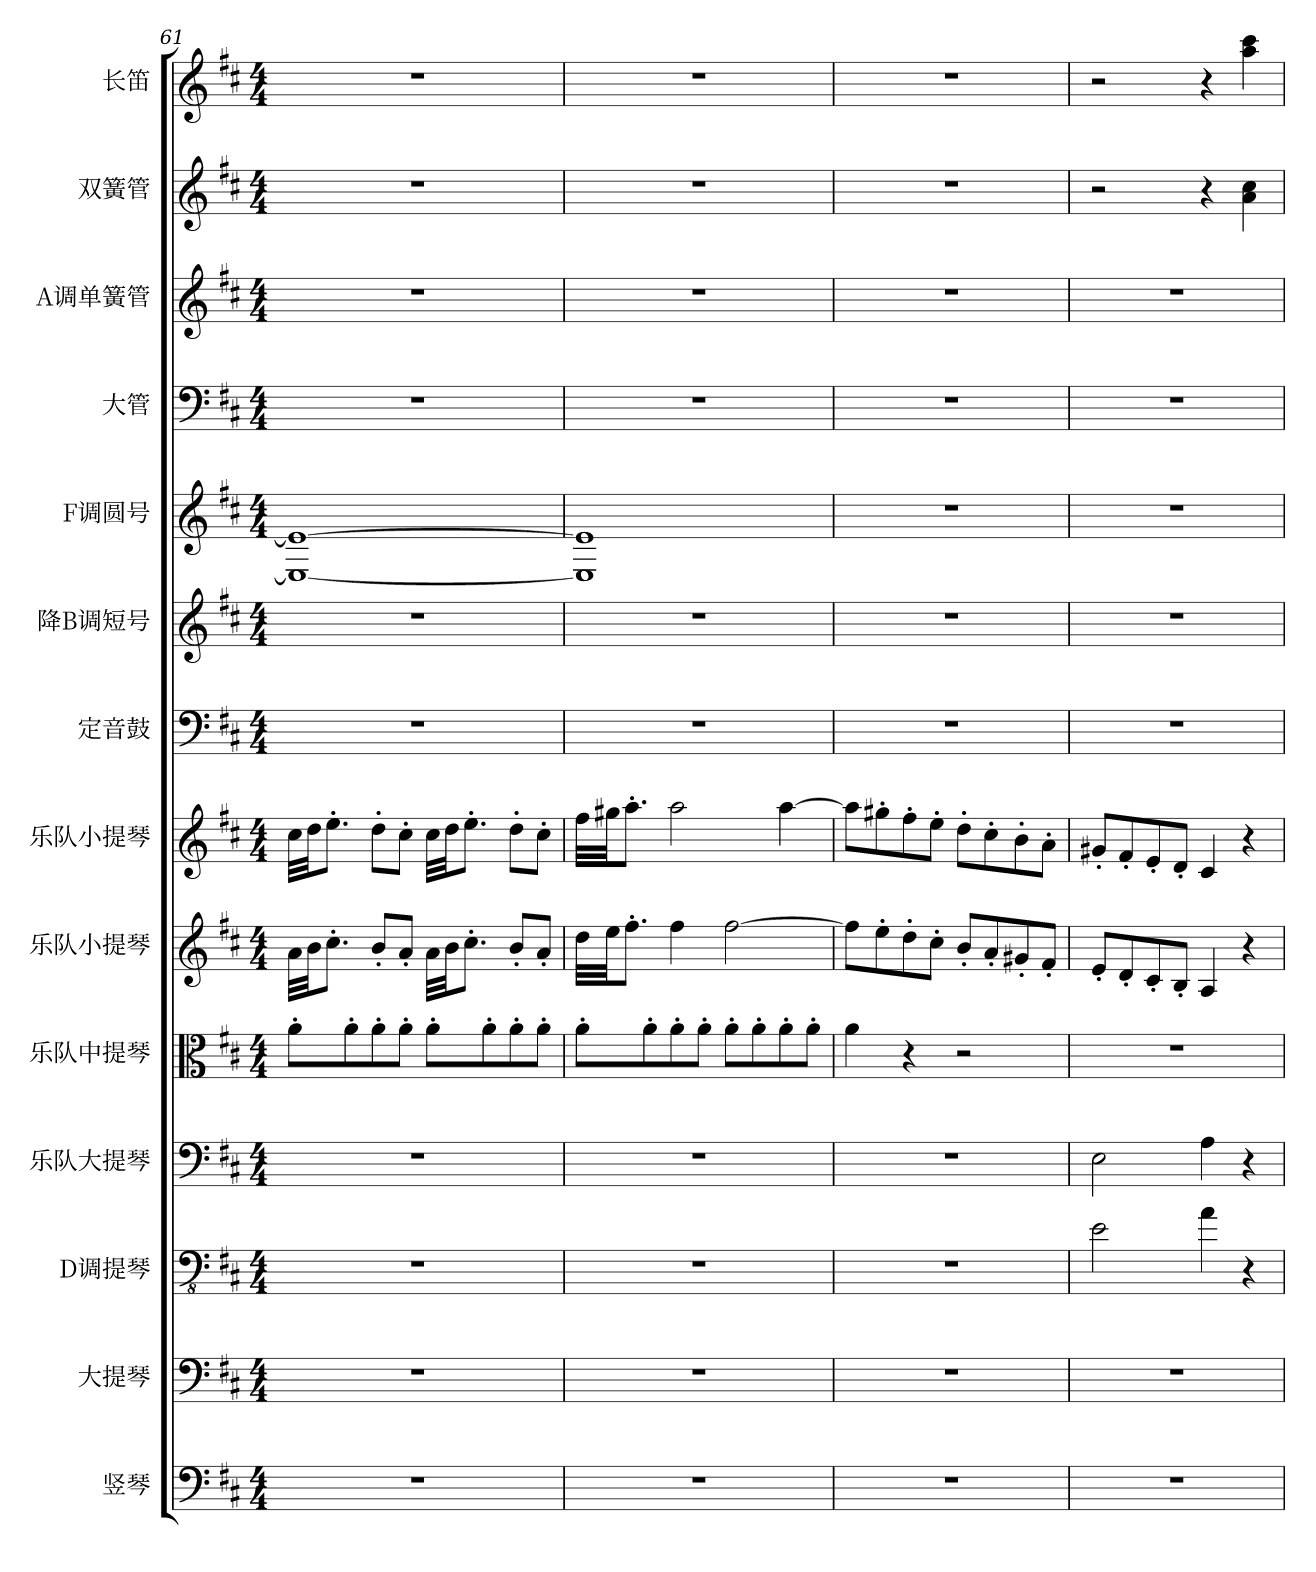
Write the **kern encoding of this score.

**kern	**kern	**kern	**kern	**kern	**kern	**kern	**kern	**kern	**kern	**kern	**kern	**kern	**kern
*part14	*part13	*part12	*part11	*part10	*part9	*part8	*part7	*part6	*part5	*part4	*part3	*part2	*part1
*staff14	*staff13	*staff12	*staff11	*staff10	*staff9	*staff8	*staff7	*staff6	*staff5	*staff4	*staff3	*staff2	*staff1
*I"竖琴	*I"大提琴	*I"D调提琴	*I"乐队大提琴	*I"乐队中提琴	*I"乐队小提琴	*I"乐队小提琴	*I"定音鼓	*I"降B调短号	*I"F调圆号	*I"大管	*I"A调单簧管	*I"双簧管	*I"长笛
!!LO:PB:g=z
*clefF4	*clefF4	*clefFv4	*clefF4	*clefC3	*clefG2	*clefG2	*clefF4	*clefG2	*clefG2	*clefF4	*clefG2	*clefG2	*clefG2
*	*	*ITrd7c12	*	*	*	*	*	*ITrd1c2	*ITrd4c7	*	*ITrd2c3	*	*
*k[f#c#]	*k[f#c#]	*k[f#c#]	*k[f#c#]	*k[f#c#]	*k[f#c#]	*k[f#c#]	*k[f#c#]	*k[]	*k[f#]	*k[f#c#]	*k[f#c#g#d#a#]	*k[f#c#]	*k[f#c#]
*M4/4	*M4/4	*M4/4	*M4/4	*M4/4	*M4/4	*M4/4	*M4/4	*M4/4	*M4/4	*M4/4	*M4/4	*M4/4	*M4/4
=61	=61	=61	=61	=61	=61	=61	=61	=61	=61	=61	=61	=61	=61
1r	1r	1r	1r	8a'\L	32a\LLL	32cc#\LLL	1r	1r	1AA_ 1A_	1r	1r	1r	1r
.	.	.	.	.	32b\JJ	32dd\JJ	.	.	.	.	.	.	.
.	.	.	.	.	8.cc#'\J	8.ee'\J	.	.	.	.	.	.	.
.	.	.	.	8a'\	.	.	.	.	.	.	.	.	.
.	.	.	.	8a'\	8b'/L	8dd'\L	.	.	.	.	.	.	.
.	.	.	.	8a'\J	8a'/J	8cc#'\J	.	.	.	.	.	.	.
.	.	.	.	8a'\L	32a\LLL	32cc#\LLL	.	.	.	.	.	.	.
.	.	.	.	.	32b\JJ	32dd\JJ	.	.	.	.	.	.	.
.	.	.	.	.	8.cc#'\J	8.ee'\J	.	.	.	.	.	.	.
.	.	.	.	8a'\	.	.	.	.	.	.	.	.	.
.	.	.	.	8a'\	8b'/L	8dd'\L	.	.	.	.	.	.	.
.	.	.	.	8a'\J	8a'/J	8cc#'\J	.	.	.	.	.	.	.
=62	=62	=62	=62	=62	=62	=62	=62	=62	=62	=62	=62	=62	=62
1r	1r	1r	1r	8a'\L	32dd\LLL	32ff#\LLL	1r	1r	1AA] 1A]	1r	1r	1r	1r
.	.	.	.	.	32ee\JJ	32gg#X\JJ	.	.	.	.	.	.	.
.	.	.	.	.	8.ff#'\J	8.aa'\J	.	.	.	.	.	.	.
.	.	.	.	8a'\	.	.	.	.	.	.	.	.	.
.	.	.	.	8a'\	4ff#\	2aa\	.	.	.	.	.	.	.
.	.	.	.	8a'\J	.	.	.	.	.	.	.	.	.
.	.	.	.	8a'\L	[2ff#\	.	.	.	.	.	.	.	.
.	.	.	.	8a'\	.	.	.	.	.	.	.	.	.
.	.	.	.	8a'\	.	[4aa\	.	.	.	.	.	.	.
.	.	.	.	8a'\J	.	.	.	.	.	.	.	.	.
=63	=63	=63	=63	=63	=63	=63	=63	=63	=63	=63	=63	=63	=63
1r	1r	1r	1r	4a\	8ff#\L]	8aa\L]	1r	1r	1r	1r	1r	1r	1r
.	.	.	.	.	8ee'\	8gg#X'\	.	.	.	.	.	.	.
.	.	.	.	4r	8dd'\	8ff#'\	.	.	.	.	.	.	.
.	.	.	.	.	8cc#'\J	8ee'\J	.	.	.	.	.	.	.
.	.	.	.	2r	8b'/L	8dd'\L	.	.	.	.	.	.	.
.	.	.	.	.	8a'/	8cc#'\	.	.	.	.	.	.	.
.	.	.	.	.	8g#X'/	8b'\	.	.	.	.	.	.	.
.	.	.	.	.	8f#'/J	8a'\J	.	.	.	.	.	.	.
=64	=64	=64	=64	=64	=64	=64	=64	=64	=64	=64	=64	=64	=64
1r	1r	2EE\	2E\	1r	8e'/L	8g#X'/L	1r	1r	1r	1r	1r	2r	2r
.	.	.	.	.	8d'/	8f#'/	.	.	.	.	.	.	.
.	.	.	.	.	8c#'/	8e'/	.	.	.	.	.	.	.
.	.	.	.	.	8B'/J	8d'/J	.	.	.	.	.	.	.
.	.	4AA\	4A\	.	4A/	4c#/	.	.	.	.	.	4r	4r
.	.	4r	4r	.	4r	4r	.	.	.	.	.	4a\ 4cc#\	4aa\ 4ccc#\
=	=	=	=	=	=	=	=	=	=	=	=	=	=
*-	*-	*-	*-	*-	*-	*-	*-	*-	*-	*-	*-	*-	*-
